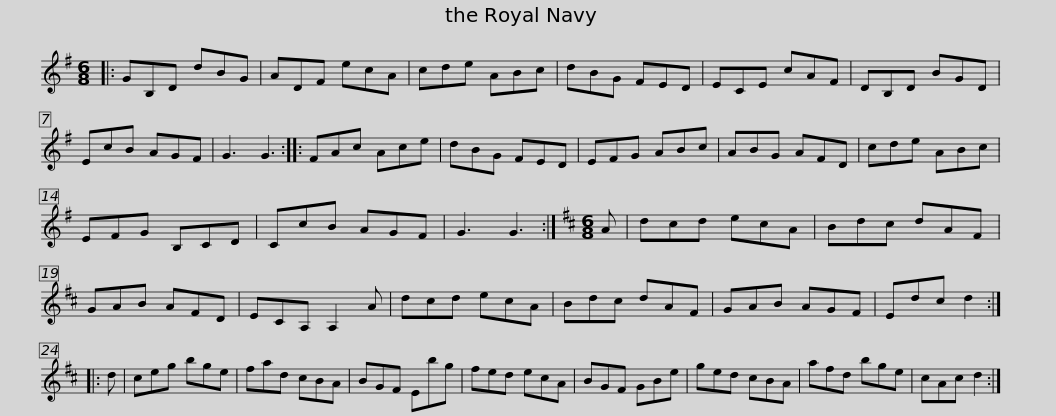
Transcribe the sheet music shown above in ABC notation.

X:1
L:1/8
M:6/8
I:linebreak $
K:G
V:1 treble
V:1
|: GB,D dBG | ADF ecA | cde ABc | dBG FED | ECE cAF | %5
 DB,D BGD | EcB AGF |$ G3 G3 :: FAc Ace | dBG FED | %10
 EFG ABc | ABG AFD | cde ABc | EFG B,CD |$ CcB AGF | %15
 G3 G3 :|[K:D][M:6/8] A | dcd ecA | Bdc dAF | GAB AFD | %20
 ECA, A,2 A | dcd ecA |$ Bdc dAF | GAB AGF | Edc d2 :: %25
 d | ceg bge | fad cBA | BGF Ebg | fed ecA |$ %30
 BGF GBe | ged cBA | afd bge | cAc d2 :| %34
